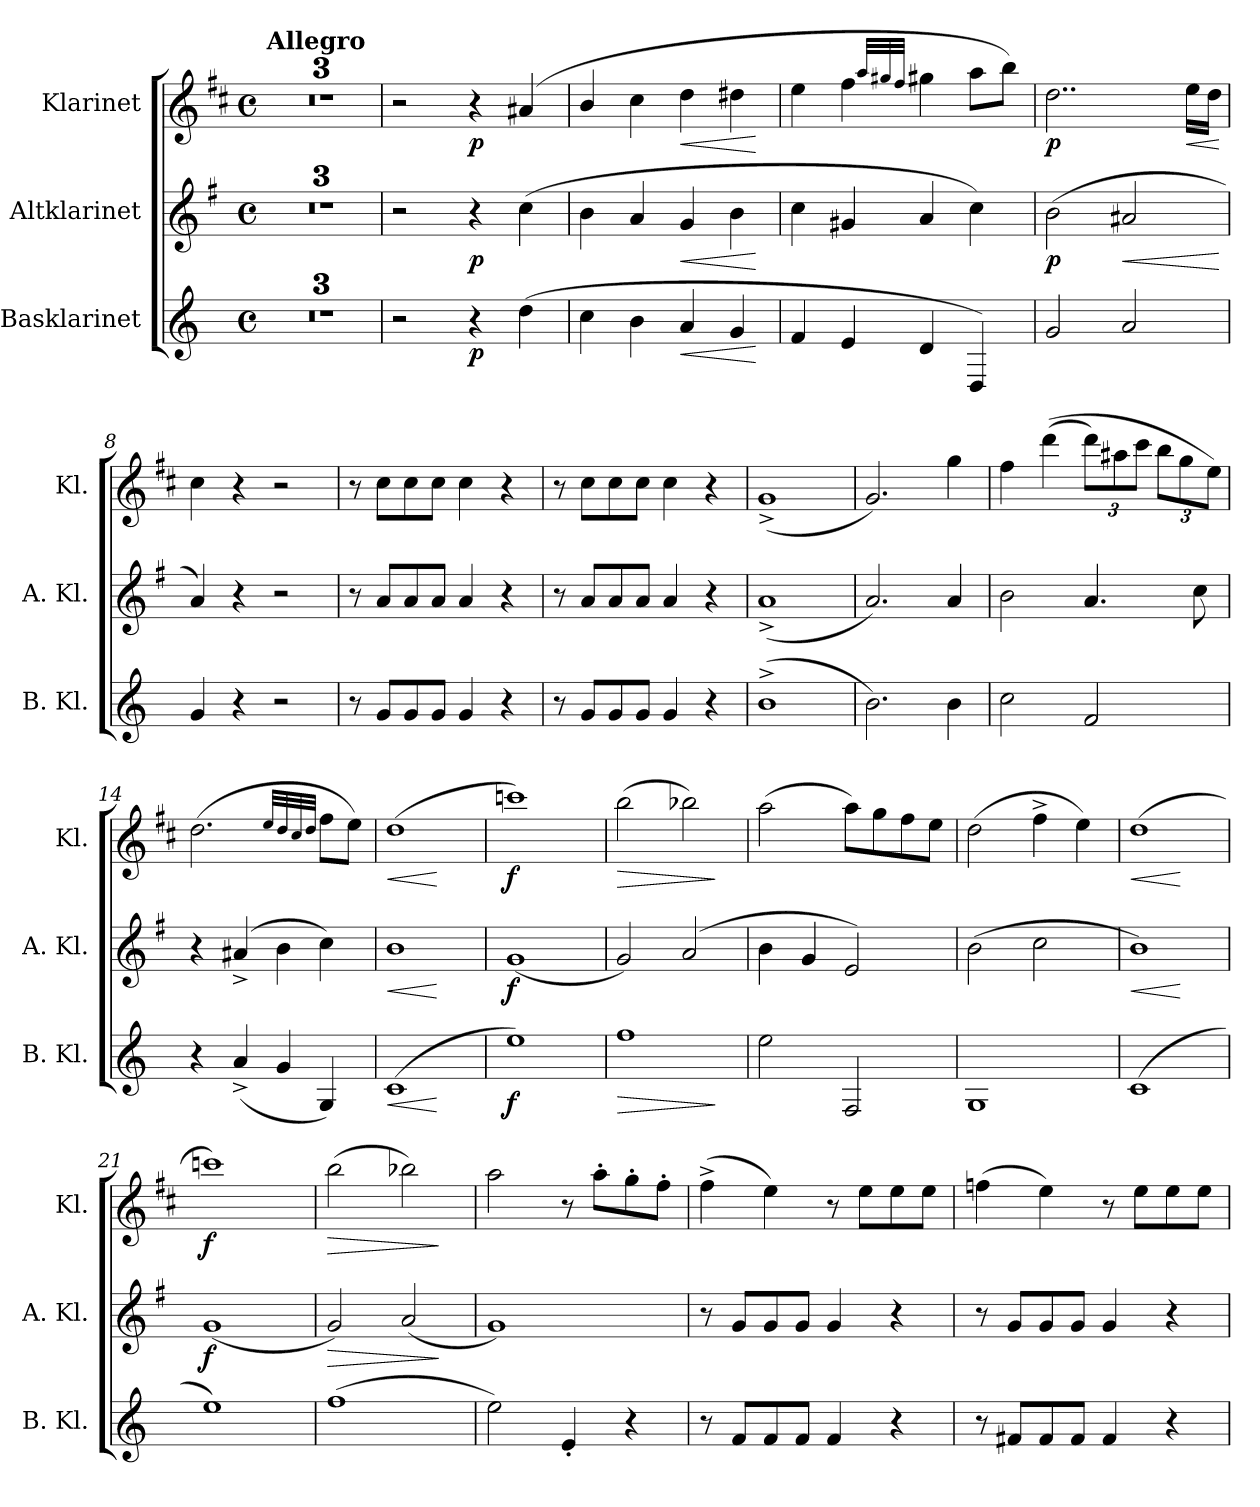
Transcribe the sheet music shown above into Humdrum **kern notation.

**kern	**dynam	**kern	**dynam	**kern	**dynam
*part3	*part3	*part2	*part2	*part1	*part1
*staff3	*staff3	*staff2	*staff2	*staff1	*staff1
*I"Basklarinet	*	*I"Altklarinet	*	*I"Klarinet	*
*I'B. Kl.	*	*I'A. Kl.	*	*I'Kl.	*
*clefG2	*	*clefG2	*	*clefG2	*
*ITrd7c12	*	*ITrd4c7	*	*ITrd1c2	*
*k[]	*	*k[]	*	*k[]	*
*M4/4	*	*M4/4	*	*M4/4	*
*met(c)	*	*met(c)	*	*met(c)	*
=1	=1	=1	=1	=1	=1
!	!	!	!	!LO:TX:a:B:t=Allegro	!
1r	.	1r	.	1r	.
=2	=2	=2	=2	=2	=2
1r	.	1r	.	1r	.
=3	=3	=3	=3	=3	=3
1r	.	1r	.	1r	.
=4	=4	=4	=4	=4	=4
2r	.	2r	.	2r	.
!	!LO:DY:b	!	!LO:DY:b	!	!LO:DY:b
4r	p	4r	p	4r	p
(>4d\	.	(>4f\	.	(>4g#X/	.
=5	=5	=5	=5	=5	=5
4c\	.	4e\	.	4a/	.
4B\	.	4d/	.	4b\	.
!	!LO:HP:b	!	!LO:HP:b	!	!LO:HP:b
4A/	<	4c/	<	4cc\	<
4G/	.	4e\	.	4cc#X\	.
.	[	.	[	.	[
=6	=6	=6	=6	=6	=6
4F/	.	4f\	.	4dd\	.
4E/	.	4c#X/	.	4ee\	.
.	.	.	.	32qgg/LLL	.
.	.	.	.	32qff#X/	.
.	.	.	.	32qee/JJJ	.
4D/	.	4d/	.	4ff#\	.
4DD/)	.	4f\)	.	8gg\L	.
.	.	.	.	8aa\J)	.
=7	=7	=7	=7	=7	=7
!	!	!	!LO:DY:b	!	!LO:DY:b
2G/	.	(>2e\	p	2..cc\	p
!	!	!	!LO:HP:b	!	!
2A/	.	2d#X/	<	.	.
!	!	!	!	!	!LO:HP:b
.	.	.	.	16dd\LL	<
.	.	.	.	16cc\JJ	.
.	.	.	[	.	[
!!LO:LB:g=z
=8	=8	=8	=8	=8	=8
4G/	.	4d/)	.	4b\	.
4r	.	4r	.	4r	.
2r	.	2r	.	2r	.
=9	=9	=9	=9	=9	=9
8r	.	8r	.	8r	.
8G/L	.	8d/L	.	8b\L	.
8G/	.	8d/	.	8b\	.
8G/J	.	8d/J	.	8b\J	.
4G/	.	4d/	.	4b\	.
4r	.	4r	.	4r	.
=10	=10	=10	=10	=10	=10
8r	.	8r	.	8r	.
8G/L	.	8d/L	.	8b\L	.
8G/	.	8d/	.	8b\	.
8G/J	.	8d/J	.	8b\J	.
4G/	.	4d/	.	4b\	.
4r	.	4r	.	4r	.
=11	=11	=11	=11	=11	=11
(>1B^	.	(<1d^	.	(<1f^	.
=12	=12	=12	=12	=12	=12
2.B\)	.	2.d/)	.	2.f/)	.
4B\	.	4d/	.	4ff\	.
=13	=13	=13	=13	=13	=13
2c\	.	2e\	.	4ee\	.
.	.	.	.	(>(>4ccc\	.
*	*	*	*	*Xbrackettup	*
2F/	.	4.d/	.	12ccc\L)	.
.	.	.	.	12gg#X\	.
.	.	.	.	12bb\J	.
.	.	.	.	12aa\L	.
.	.	.	.	12ff\	.
.	.	8f\	.	.	.
.	.	.	.	12dd\J)	.
!!LO:LB:g=z
=14	=14	=14	=14	=14	=14
4r	.	4r	.	(>2.cc\	.
(<4A^/	.	(>4d#X^/	.	.	.
4G/	.	4e\	.	.	.
.	.	.	.	32qdd/LLL	.
.	.	.	.	32qcc/	.
.	.	.	.	32qb/	.
.	.	.	.	32qcc/JJJ	.
4GG/)	.	4f\)	.	8ee\L	.
.	.	.	.	8dd\J)	.
=15	=15	=15	=15	=15	=15
!	!LO:HP:b	!	!LO:HP:b	!	!LO:HP:b
(<1C	<	1e	<	(>1cc	<
.	[	.	[	.	[
=16	=16	=16	=16	=16	=16
!	!LO:DY:b	!	!LO:DY:b	!	!LO:DY:b
1e)	f	(<1c	f	1bb-X)	f
=17	=17	=17	=17	=17	=17
!	!LO:HP:b	!	!	!	!LO:HP:b
1f	>	2c/)	.	(>2aa\	>
.	.	(<2d/	.	2aa-X\)	.
.	]	.	.	.	]
=18	=18	=18	=18	=18	=18
2e\	.	4e\	.	(>2gg\	.
.	.	4c/	.	.	.
2FF/	.	2A/)	.	8gg\L)	.
.	.	.	.	8ff\	.
.	.	.	.	8ee\	.
.	.	.	.	8dd\J	.
=19	=19	=19	=19	=19	=19
1GG	.	(>2e\	.	(>2cc\	.
.	.	2f\	.	4ee^\	.
.	.	.	.	4dd\)	.
=20	=20	=20	=20	=20	=20
!	!	!	!LO:HP:b	!	!LO:HP:b
(<1C	.	1e)	<	(>1cc	<
.	.	.	[	.	[
=21	=21	=21	=21	=21	=21
!	!	!	!LO:DY:b	!	!LO:DY:b
1e)	.	(<1c	f	1bb-X)	f
=22	=22	=22	=22	=22	=22
!	!	!	!LO:HP:b	!	!LO:HP:b
(>1f	.	2c/)	>	(>2aa\	>
.	.	(<2d/	.	2aa-X\)	.
.	.	.	]	.	]
!!LO:PB:g=z
=23	=23	=23	=23	=23	=23
2e\)	.	1c)	.	2gg\	.
4E'/	.	.	.	8r	.
.	.	.	.	8gg'\L	.
4r	.	.	.	8ff'\	.
.	.	.	.	8ee'\J	.
=24	=24	=24	=24	=24	=24
8r	.	8r	.	(>4ee^\	.
8F/L	.	8c/L	.	.	.
8F/	.	8c/	.	4dd\)	.
8F/J	.	8c/J	.	.	.
4F/	.	4c/	.	8r	.
.	.	.	.	8dd\L	.
4r	.	4r	.	8dd\	.
.	.	.	.	8dd\J	.
=25	=25	=25	=25	=25	=25
8r	.	8r	.	(>4ee-X\	.
8F#X/L	.	8c/L	.	.	.
8F#/	.	8c/	.	4dd\)	.
8F#/J	.	8c/J	.	.	.
4F#/	.	4c/	.	8r	.
.	.	.	.	8dd\L	.
4r	.	4r	.	8dd\	.
.	.	.	.	8dd\J	.
=	=	=	=	=	=
*-	*-	*-	*-	*-	*-
